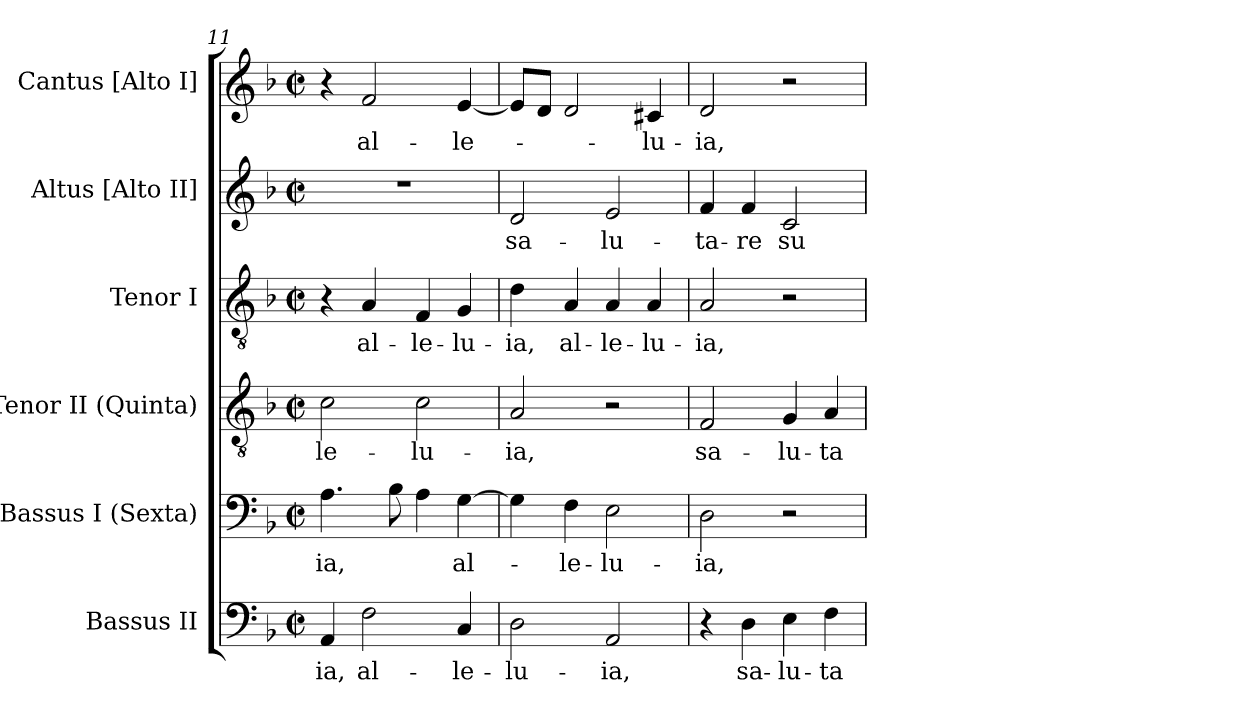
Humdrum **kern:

**kern	**text	**kern	**text	**kern	**text	**kern	**text	**kern	**text	**kern	**text
*part6	*part6	*part5	*part5	*part4	*part4	*part3	*part3	*part2	*part2	*part1	*part1
*staff6	*staff6	*staff5	*staff5	*staff4	*staff4	*staff3	*staff3	*staff2	*staff2	*staff1	*staff1
*I"Bassus II	*	*I"Bassus I (Sexta)	*	*I"Tenor II (Quinta)	*	*I"Tenor I	*	*I"Altus [Alto II]	*	*I"Cantus [Alto I]	*
*I'B.	*	*I'B.	*	*I'T.	*	*I'T.	*	*I'A.	*	*I'A.	*
*clefF4	*	*clefF4	*	*clefGv2	*	*clefGv2	*	*clefG2	*	*clefG2	*
*	*	*	*	*ITrd7c12	*	*ITrd7c12	*	*	*	*	*
*k[b-]	*	*k[b-]	*	*k[b-]	*	*k[b-]	*	*k[b-]	*	*k[b-]	*
*F:	*	*F:	*	*F:	*	*F:	*	*F:	*	*F:	*
*M2/2	*	*M2/2	*	*M2/2	*	*M2/2	*	*M2/2	*	*M2/2	*
*met(c|)	*	*met(c|)	*	*met(c|)	*	*met(c|)	*	*met(c|)	*	*met(c|)	*
=11	=11	=11	=11	=11	=11	=11	=11	=11	=11	=11	=11
!	!LO:LY:b:color=#000000	!	!	!	!	!	!	!	!	!	!
!	!	!	!LO:LY:b:color=#000000	!	!	!	!	!	!	!	!
!	!	!	!	!	!LO:LY:b:color=#000000	!	!	!	!	!	!
4AAi/	-ia,	4.Ai\	-ia,	2Ci\	-le-	4r	.	1r	.	4r	.
!	!LO:LY:b:color=#000000	!	!	!	!	!	!	!	!	!	!
!	!	!	!	!	!	!	!LO:LY:b:color=#000000	!	!	!	!
!	!	!	!	!	!	!	!	!	!	!	!LO:LY:b:color=#000000
2Fi\	al-	.	.	.	.	4AAi/	al-	.	.	2fi/	al-
.	.	8B-i\	.	.	.	.	.	.	.	.	.
!	!	!	!	!	!LO:LY:b:color=#000000	!	!	!	!	!	!
!	!	!	!	!	!	!	!LO:LY:b:color=#000000	!	!	!	!
.	.	4Ai\	.	2Ci\	-lu-	4FFi/	-le-	.	.	.	.
!	!LO:LY:b:color=#000000	!	!	!	!	!	!	!	!	!	!
!	!	!	!LO:LY:b:color=#000000	!	!	!	!	!	!	!	!
!	!	!	!	!	!	!	!LO:LY:b:color=#000000	!	!	!	!
!	!	!	!	!	!	!	!	!	!	!	!LO:LY:b:color=#000000
4Ci/	-le-	[>4Gi\	al-	.	.	4GGi/	-lu-	.	.	[<4ei/	-le-
!!LO:PB:g=z
=12	=12	=12	=12	=12	=12	=12	=12	=12	=12	=12	=12
!	!LO:LY:b:color=#000000	!	!	!	!	!	!	!	!	!	!
!	!	!	!	!	!LO:LY:b:color=#000000	!	!	!	!	!	!
!	!	!	!	!	!	!	!LO:LY:b:color=#000000	!	!	!	!
!	!	!	!	!	!	!	!	!	!LO:LY:b:color=#000000	!	!
2Di\	-lu-	4Gi\]	.	2AAi/	-ia,	4Di\	-ia,	2di/	sa-	8ei/L]	.
.	.	.	.	.	.	.	.	.	.	8di/J	.
!	!	!	!LO:LY:b:color=#000000	!	!	!	!	!	!	!	!
!	!	!	!	!	!	!	!LO:LY:b:color=#000000	!	!	!	!
.	.	4Fi\	-le-	.	.	4AAi/	al-	.	.	2di/	.
!	!LO:LY:b:color=#000000	!	!	!	!	!	!	!	!	!	!
!	!	!	!LO:LY:b:color=#000000	!	!	!	!	!	!	!	!
!	!	!	!	!	!	!	!LO:LY:b:color=#000000	!	!	!	!
!	!	!	!	!	!	!	!	!	!LO:LY:b:color=#000000	!	!
2AAi/	-ia,	2Ei\	-lu-	2r	.	4AAi/	-le-	2ei/	-lu-	.	.
!	!	!	!	!	!	!	!LO:LY:b:color=#000000	!	!	!	!
!	!	!	!	!	!	!	!	!	!	!	!LO:LY:b:color=#000000
.	.	.	.	.	.	4AAi/	-lu-	.	.	4c#Xi/	-lu-
=13	=13	=13	=13	=13	=13	=13	=13	=13	=13	=13	=13
!	!	!	!LO:LY:b:color=#000000	!	!	!	!	!	!	!	!
!	!	!	!	!	!LO:LY:b:color=#000000	!	!	!	!	!	!
!	!	!	!	!	!	!	!LO:LY:b:color=#000000	!	!	!	!
!	!	!	!	!	!	!	!	!	!LO:LY:b:color=#000000	!	!
!	!	!	!	!	!	!	!	!	!	!	!LO:LY:b:color=#000000
4r	.	2Di\	-ia,	2FFi/	sa-	2AAi/	-ia,	4fi/	-ta-	2di/	-ia,
!	!LO:LY:b:color=#000000	!	!	!	!	!	!	!	!	!	!
!	!	!	!	!	!	!	!	!	!LO:LY:b:color=#000000	!	!
4Di\	sa-	.	.	.	.	.	.	4fi/	-re	.	.
!	!LO:LY:b:color=#000000	!	!	!	!	!	!	!	!	!	!
!	!	!	!	!	!LO:LY:b:color=#000000	!	!	!	!	!	!
!	!	!	!	!	!	!	!	!	!LO:LY:b:color=#000000	!	!
4Ei\	-lu-	2r	.	4GGi/	-lu-	2r	.	2ci/	su-	2r	.
!	!LO:LY:b:color=#000000	!	!	!	!	!	!	!	!	!	!
!	!	!	!	!	!LO:LY:b:color=#000000	!	!	!	!	!	!
4Fi\	-ta-	.	.	4AAi/	-ta-	.	.	.	.	.	.
=	=	=	=	=	=	=	=	=	=	=	=
*-	*-	*-	*-	*-	*-	*-	*-	*-	*-	*-	*-
